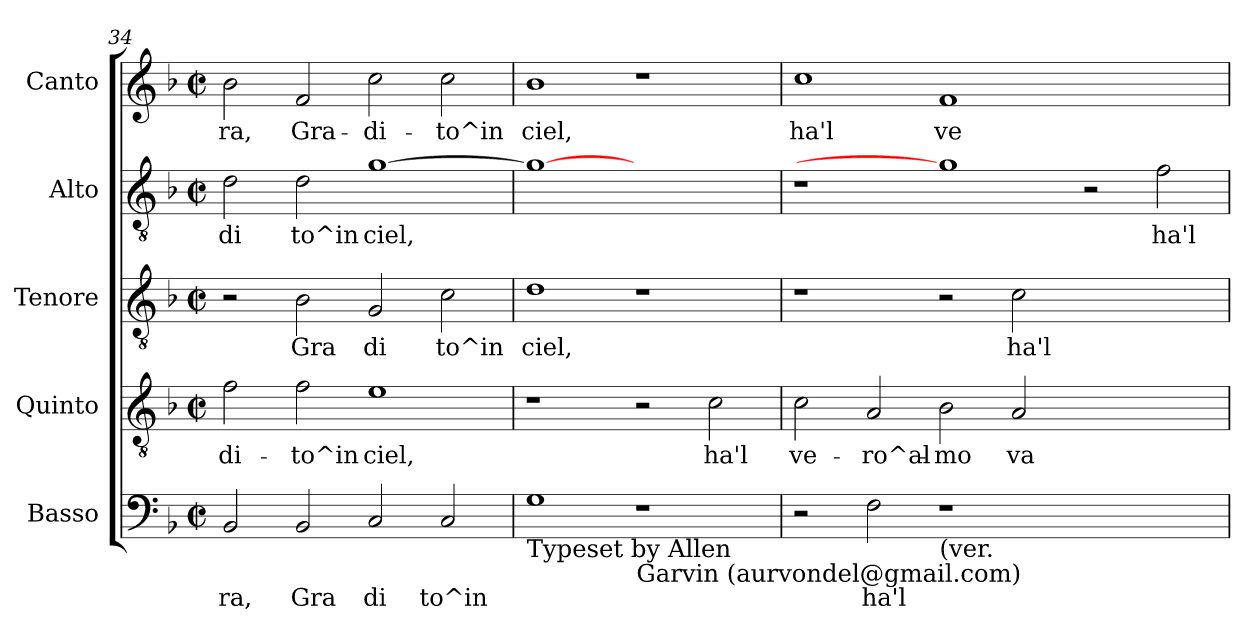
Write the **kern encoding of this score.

**kern	**text	**kern	**text	**kern	**text	**kern	**text	**kern	**text
*part5	*part5	*part4	*part4	*part3	*part3	*part2	*part2	*part1	*part1
*staff5	*staff5	*staff4	*staff4	*staff3	*staff3	*staff2	*staff2	*staff1	*staff1
*I"Basso	*	*I"Quinto	*	*I"Tenore	*	*I"Alto	*	*I"Canto	*
*clefF4	*	*clefGv2	*	*clefGv2	*	*clefGv2	*	*clefG2	*
*k[b-]	*	*k[b-]	*	*k[b-]	*	*k[b-]	*	*k[b-]	*
*F:	*	*F:	*	*F:	*	*F:	*	*F:	*
*M2/2	*	*M2/2	*	*M2/2	*	*M2/2	*	*M2/2	*
*met(c|)	*	*met(c|)	*	*met(c|)	*	*met(c|)	*	*met(c|)	*
=34	=34	=34	=34	=34	=34	=34	=34	=34	=34
!	!LO:LY:b:cj	!	!LO:LY:b:cj	!	!	!	!LO:LY:b:cj	!	!LO:LY:b:cj
2BB-/	ra,	2f\	-di-	2r	.	2d\	di	2b-\	-ra,
!	!LO:LY:b:cj	!	!LO:LY:b:cj	!	!LO:LY:b:cj	!	!LO:LY:b:cj	!	!LO:LY:b:cj
2BB-/	Gra	2f\	-to^in	2B-\	Gra	2d\	to^in	2f/	Gra-
!	!LO:LY:b:cj	!	!LO:LY:b:cj	!	!LO:LY:b:cj	!	!LO:LY:b:cj	!	!LO:LY:b:cj
2C/	di	1e	ciel,	2G/	di	[>1g	ciel,	2cc\	-di-
!	!LO:LY:b:cj	!	!	!	!LO:LY:b:cj	!	!	!	!LO:LY:b:cj
2C/	to^in	.	.	2c\	to^in	.	.	2cc\	-to^in
=35	=35	=35	=35	=35	=35	=35	=35	=35	=35
!LO:TX:b:t=Typeset by Allen	!	!	!	!	!	!	!	!	!
!	!	!	!	!	!LO:LY:b:cj	!	!LO:LY:b:cj	!	!LO:LY:b:cj
1G	.	1r	.	1d	ciel,	1g_	.	1b-	ciel,
!LO:TX:b:t=Garvin (aurvondel@gmail.com)	!	!	!	!	!	!	!	!	!
1r	.	2r	.	1r	.	1ryy	.	1r	.
!	!	!	!LO:LY:b:cj	!	!	!	!	!	!
.	.	2c\	ha'l	.	.	.	.	.	.
=36	=36	=36	=36	=36	=36	=36	=36	=36	=36
!	!	!	!LO:LY:b:cj	!	!	!	!	!	!LO:LY:b:cj
2r	.	2c\	ve-	1r	.	1r	.	1cc	ha'l
!	!LO:LY:b:cj	!	!LO:LY:b:cj	!	!	!	!	!	!
2F\	ha'l	2A/	-ro^al-	.	.	.	.	.	.
!LO:TX:b:t=(ver.	!	!	!	!	!	!	!	!	!
!	!	!	!LO:LY:b:cj	!	!	!	!	!	!LO:LY:b:cj
1r	.	2B-\	-mo	2r	.	1g]	.	1f	ve-
!	!	!	!LO:LY:b:cj	!	!LO:LY:b:cj	!	!	!	!
.	.	2A/	va-	2c\	ha'l	.	.	.	.
1ryy	.	1ryy	.	1ryy	.	2r	.	1ryy	.
!	!	!	!	!	!	!	!LO:LY:b:cj	!	!
.	.	.	.	.	.	2f\	ha'l	.	.
=	=	=	=	=	=	=	=	=	=
*-	*-	*-	*-	*-	*-	*-	*-	*-	*-
